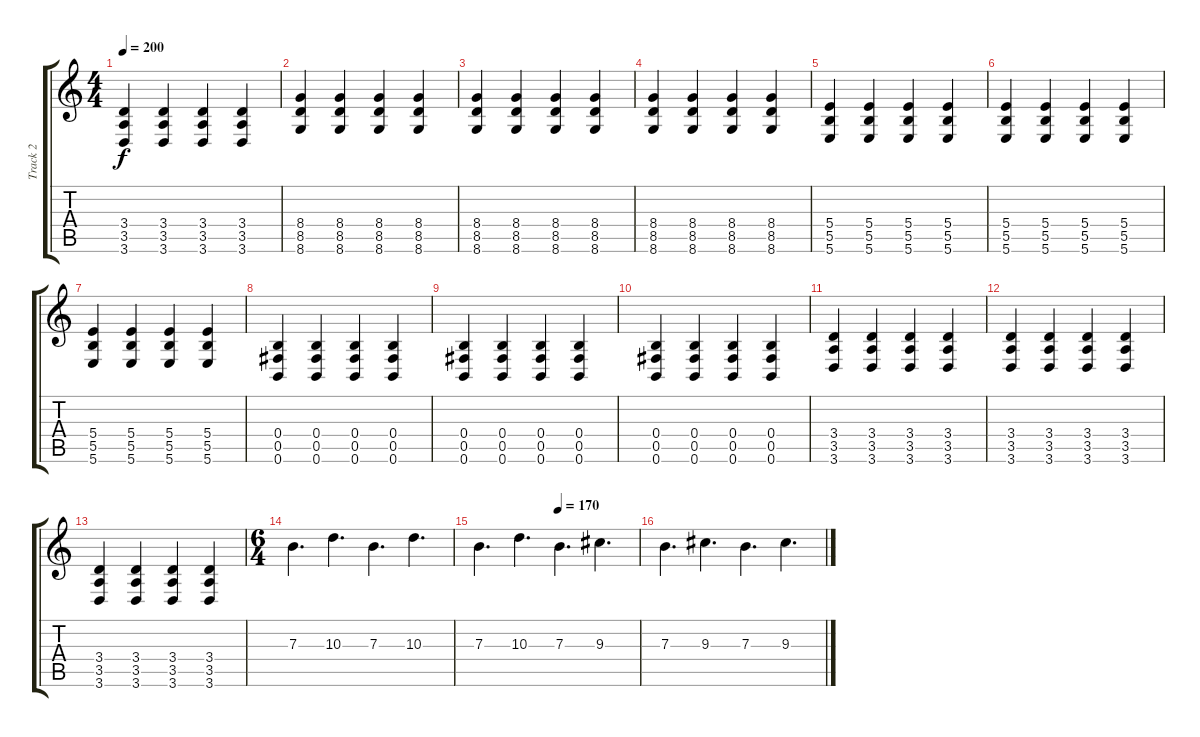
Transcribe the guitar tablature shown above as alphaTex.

\track ("Track 2" "Track 2") {instrument distortionguitar}
\staff {score tabs}
\tuning (Db4 Ab3 E3 B2 Gb2 B1) {hide}
\ts (4 4)
\tempo 200
\clef g2
\ks c
(3.4 3.5 3.6).4{dy f} (3.4 3.5 3.6).4 (3.4 3.5 3.6).4 (3.4 3.5 3.6).4 |
(8.4 8.5 8.6).4 (8.4 8.5 8.6).4 (8.4 8.5 8.6).4 (8.4 8.5 8.6).4 |
(8.4 8.5 8.6).4 (8.4 8.5 8.6).4 (8.4 8.5 8.6).4 (8.4 8.5 8.6).4 |
(8.4 8.5 8.6).4 (8.4 8.5 8.6).4 (8.4 8.5 8.6).4 (8.4 8.5 8.6).4 |
(5.4 5.5 5.6).4 (5.4 5.5 5.6).4 (5.4 5.5 5.6).4 (5.4 5.5 5.6).4 |
(5.4 5.5 5.6).4 (5.4 5.5 5.6).4 (5.4 5.5 5.6).4 (5.4 5.5 5.6).4 |
(5.4 5.5 5.6).4 (5.4 5.5 5.6).4 (5.4 5.5 5.6).4 (5.4 5.5 5.6).4 |
(0.4 0.5 0.6).4 (0.4 0.5 0.6).4 (0.4 0.5 0.6).4 (0.4 0.5 0.6).4 |
(0.4 0.5 0.6).4 (0.4 0.5 0.6).4 (0.4 0.5 0.6).4 (0.4 0.5 0.6).4 |
(0.4 0.5 0.6).4 (0.4 0.5 0.6).4 (0.4 0.5 0.6).4 (0.4 0.5 0.6).4 |
(3.4 3.5 3.6).4 (3.4 3.5 3.6).4 (3.4 3.5 3.6).4 (3.4 3.5 3.6).4 |
(3.4 3.5 3.6).4 (3.4 3.5 3.6).4 (3.4 3.5 3.6).4 (3.4 3.5 3.6).4 |
(3.4 3.5 3.6).4 (3.4 3.5 3.6).4 (3.4 3.5 3.6).4 (3.4 3.5 3.6).4 |
\ts (6 4)
7.3.4{d} 10.3.4{d} 7.3.4{d} 10.3.4{d} |
\tempo (170 0.5)
7.3.4{d} 10.3.4{d} 7.3.4{d} 9.3.4{d} |
7.3.4{d} 9.3.4{d} 7.3.4{d} 9.3.4{d}
